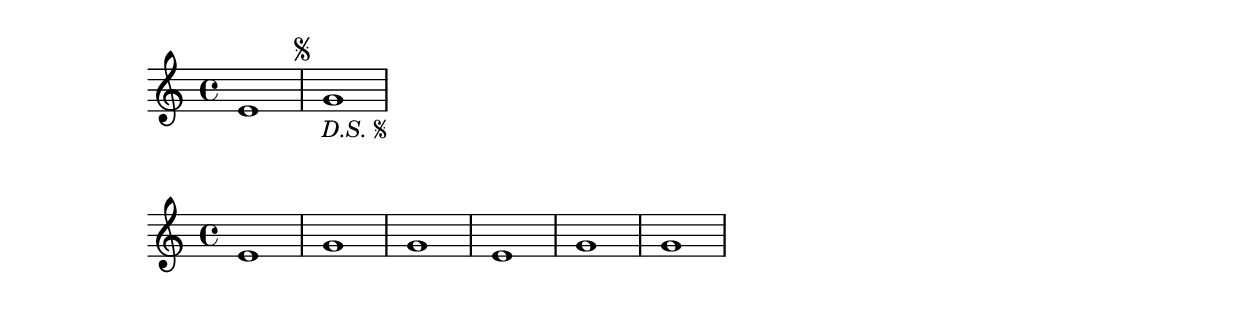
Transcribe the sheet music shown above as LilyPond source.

\version "2.23.6"

\header {
  texidoc="When jumps to different targets occur simultaneously,
LilyPond ignores one and issues a warning.  Either a @emph{D.C.} or a
@emph{D.S.} instruction, but not both, is expected.  Unfolding is not
affected: this case unfolds to EGGEGG."
}

#(ly:set-option 'warning-as-error #t)
#(ly:expect-warning (ly:translate-cpp-warning-scheme
                     "conflict with event: `%s'") "dal-segno-event")
#(ly:expect-warning (ly:translate-cpp-warning-scheme
                     "discarding event: `%s'") "dal-segno-event")

piece = \new Voice \fixed c' {
  \repeat segno 2 {
    e1
    \repeat segno 2 {
      g1
    }
  }
}

\score { \piece }
\score { \unfoldRepeats \piece }
